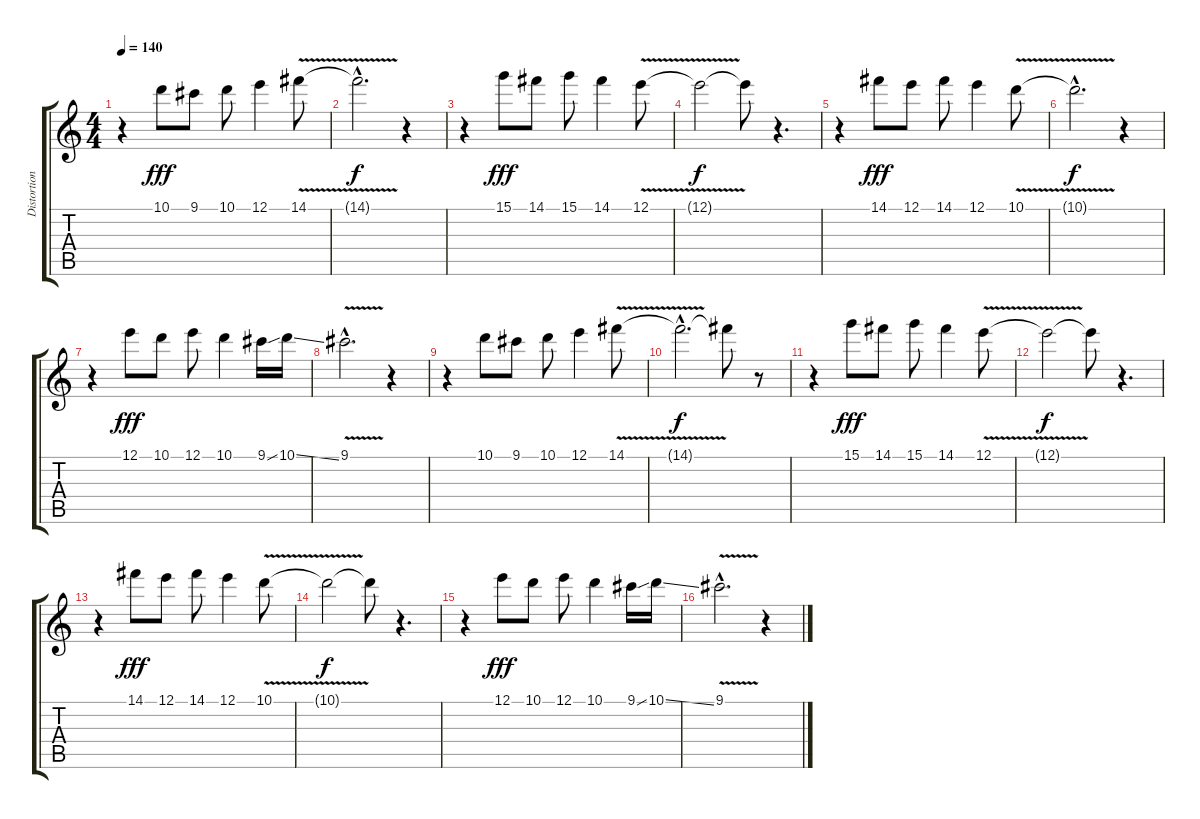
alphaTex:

\track ("Distortion 2" "Distortion") {instrument distortionguitar}
\staff {score tabs}
\tuning (E4 B3 G3 D3 A2 E2) {hide}
\ts (4 4)
\tempo 140
\clef g2
\ks c
r.4{dy fff} 10.1.8 9.1.8 10.1.8 12.1.4 14.1{v}.8 |
14.1{hac t}.2{d dy f} r.4 |
r.4 15.1.8{dy fff} 14.1.8 15.1.8 14.1.4 12.1{v}.8 |
12.1{t}.2{dy f} 12.1{t}.8 r.4{d} |
r.4 14.1.8{dy fff} 12.1.8 14.1.8 12.1.4 10.1{v}.8 |
10.1{hac t}.2{d dy f} r.4 |
r.4 12.1.8{dy fff} 10.1.8 12.1.8 10.1.4 9.1{ss}.16 10.1{ss}.16 |
9.1{v hac}.2{d} r.4 |
r.4 10.1.8 9.1.8 10.1.8 12.1.4 14.1{v}.8 |
14.1{hac t}.2{d dy f} 14.1{t}.8 r.8 |
r.4 15.1.8{dy fff} 14.1.8 15.1.8 14.1.4 12.1{v}.8 |
12.1{t}.2{dy f} 12.1{t}.8 r.4{d} |
r.4 14.1.8{dy fff} 12.1.8 14.1.8 12.1.4 10.1{v}.8 |
10.1{t}.2{dy f} 10.1{t}.8 r.4{d} |
r.4 12.1.8{dy fff} 10.1.8 12.1.8 10.1.4 9.1{ss}.16 10.1{ss}.16 |
9.1{v hac}.2{d} r.4
